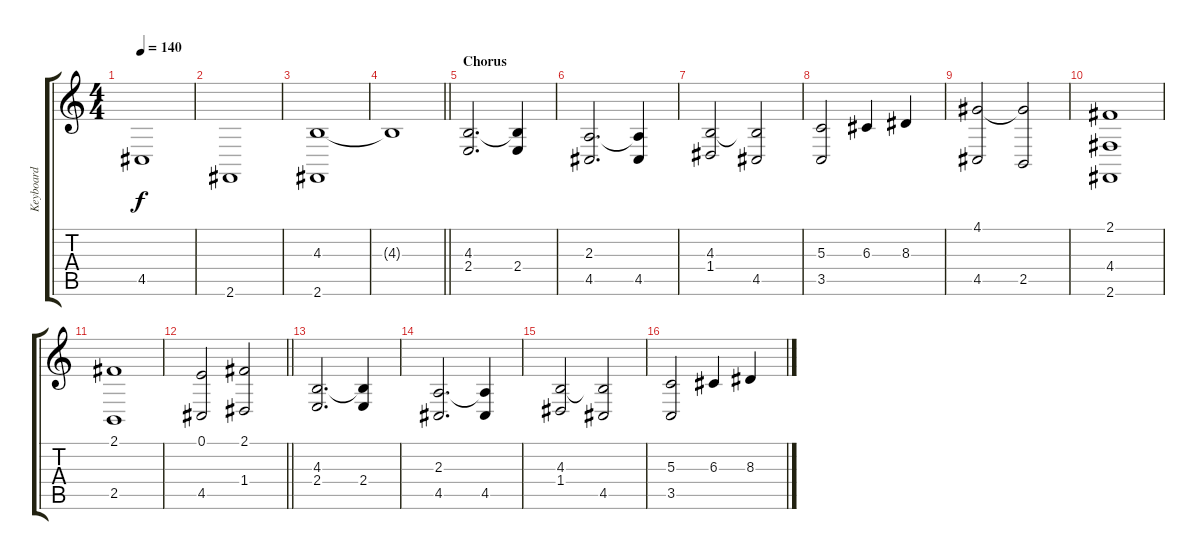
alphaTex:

\track ("Keyboard" "Keyboard") {instrument stringensemble2}
\staff {score tabs}
\tuning (E4 B3 G3 D3 A2 E2) {hide}
\ts (4 4)
\tempo 140
\clef g2
\ks c
4.5.1{dy f} |
2.6.1 |
(4.3 2.6).1 |
\barLineRight lightlight
4.3{t}.1 |
\section ("" "Chorus")
(4.3 2.4).2{d} (4.3{t} 2.4).4 |
(2.3 4.5).2{d} (2.3{t} 4.5).4 |
(4.3 1.4).2 (4.3{t} 4.5).2 |
(5.3 3.5).2 6.3.4 8.3.4 |
(4.1 4.5).2 (4.1{t} 2.5).2 |
(2.1 4.4 2.6).1 |
(2.1 2.5).1 |
\barLineRight lightlight
(0.1 4.5).2 (2.1 1.4).2 |
(4.3 2.4).2{d} (4.3{t} 2.4).4 |
(2.3 4.5).2{d} (2.3{t} 4.5).4 |
(4.3 1.4).2 (4.3{t} 4.5).2 |
(5.3 3.5).2 6.3.4 8.3.4
